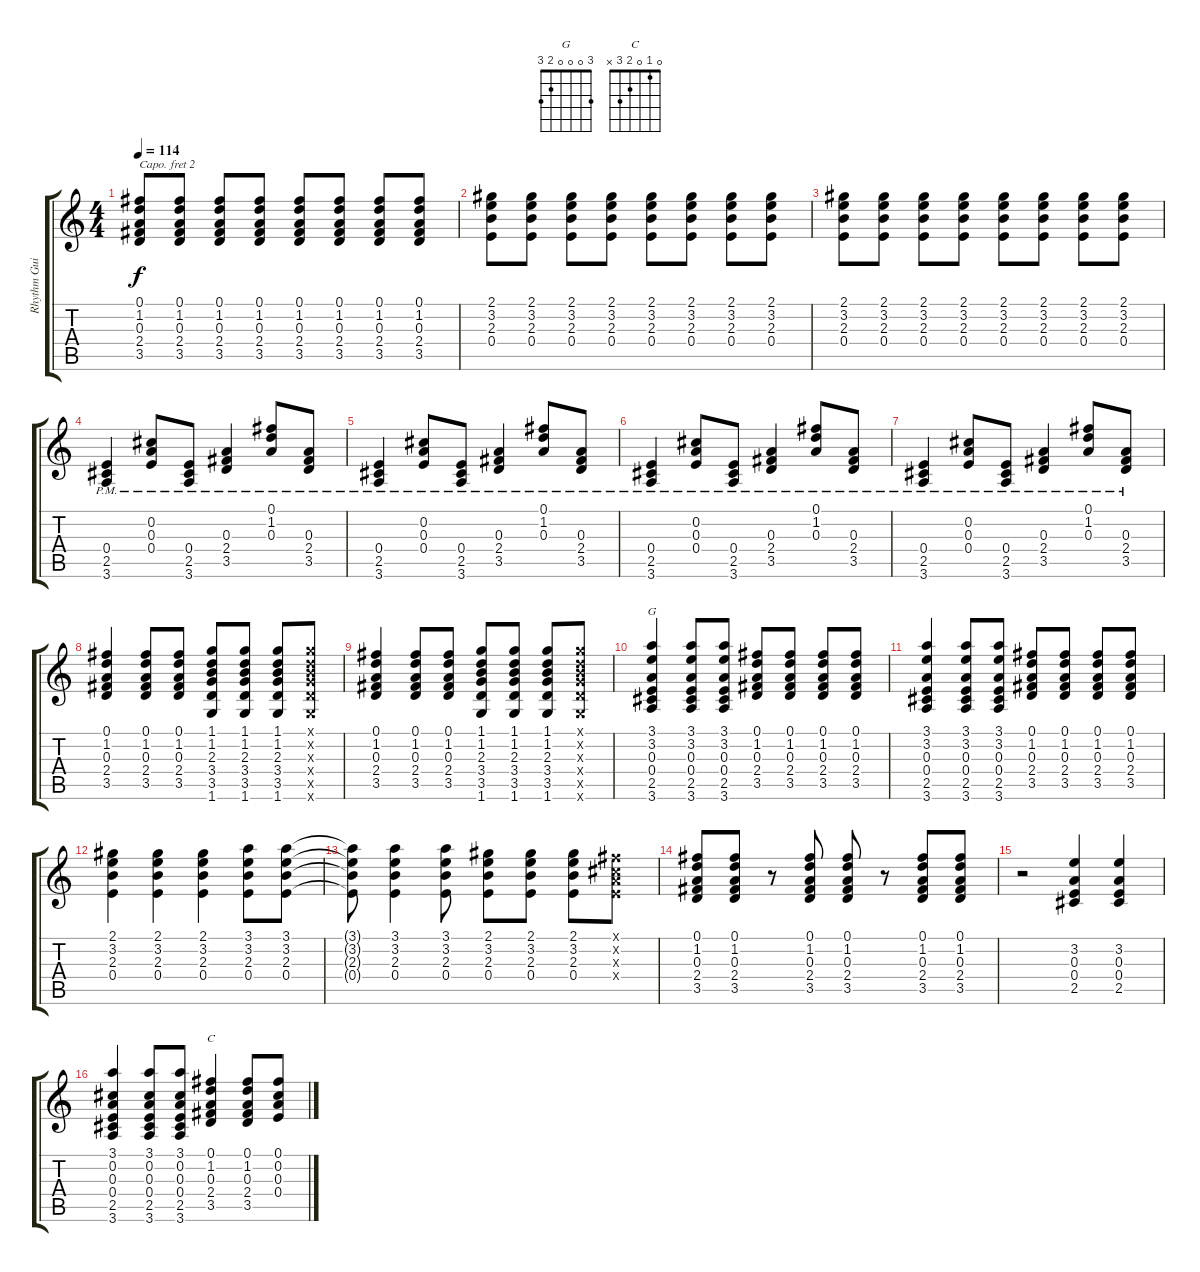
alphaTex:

\track ("Rhythm Guitar 1" "Rhythm Gui") {instrument distortionguitar}
\staff {score tabs}
\capo 2
\tuning (E4 B3 G3 D3 A2 E2) {hide}
\chord ("G" 3 0 0 0 2 3)
\chord ("C" 0 1 0 2 3 x)
\ts (4 4)
\tempo 114
\clef g2
\ks c
(0.1 1.2 0.3 2.4 3.5).8{dy f} (0.1 1.2 0.3 2.4 3.5).8 (0.1 1.2 0.3 2.4 3.5).8 (0.1 1.2 0.3 2.4 3.5).8 (0.1 1.2 0.3 2.4 3.5).8 (0.1 1.2 0.3 2.4 3.5).8 (0.1 1.2 0.3 2.4 3.5).8 (0.1 1.2 0.3 2.4 3.5).8 |
(2.1 3.2 2.3 0.4).8 (2.1 3.2 2.3 0.4).8 (2.1 3.2 2.3 0.4).8 (2.1 3.2 2.3 0.4).8 (2.1 3.2 2.3 0.4).8 (2.1 3.2 2.3 0.4).8 (2.1 3.2 2.3 0.4).8 (2.1 3.2 2.3 0.4).8 |
(2.1 3.2 2.3 0.4).8 (2.1 3.2 2.3 0.4).8 (2.1 3.2 2.3 0.4).8 (2.1 3.2 2.3 0.4).8 (2.1 3.2 2.3 0.4).8 (2.1 3.2 2.3 0.4).8 (2.1 3.2 2.3 0.4).8 (2.1 3.2 2.3 0.4).8 |
(0.4{pm} 2.5{pm} 3.6{pm}).4 (0.2{pm} 0.3{pm} 0.4{pm}).8 (0.4{pm} 2.5{pm} 3.6{pm}).8 (0.3{pm} 2.4 3.5{pm}).4 (0.1{pm} 1.2{pm} 0.3{pm}).8 (0.3{pm} 2.4{pm} 3.5{pm}).8 |
(0.4{pm} 2.5{pm} 3.6{pm}).4 (0.2{pm} 0.3{pm} 0.4{pm}).8 (0.4{pm} 2.5{pm} 3.6{pm}).8 (0.3{pm} 2.4{pm} 3.5{pm}).4 (0.1{pm} 1.2{pm} 0.3{pm}).8 (0.3{pm} 2.4{pm} 3.5).8 |
(0.4{pm} 2.5{pm} 3.6{pm}).4 (0.2{pm} 0.3{pm} 0.4{pm}).8 (0.4{pm} 2.5{pm} 3.6{pm}).8 (0.3{pm} 2.4 3.5{pm}).4 (0.1{pm} 1.2{pm} 0.3{pm}).8 (0.3{pm} 2.4{pm} 3.5{pm}).8 |
(0.4{pm} 2.5{pm} 3.6{pm}).4 (0.2{pm} 0.3{pm} 0.4{pm}).8 (0.4{pm} 2.5{pm} 3.6{pm}).8 (0.3{pm} 2.4{pm} 3.5{pm}).4 (0.1{pm} 1.2{pm} 0.3{pm}).8 (0.3{pm} 2.4{pm} 3.5).8 |
(0.1 1.2 0.3 2.4 3.5).4 (0.1 1.2 0.3 2.4 3.5).8 (0.1 1.2 0.3 2.4 3.5).8 (1.1 1.2 2.3 3.4 3.5 1.6).8 (1.1 1.2 2.3 3.4 3.5 1.6).8 (1.1 1.2 2.3 3.4 3.5 1.6).8 (1.1{x} 1.2{x} 2.3{x} 3.4{x} 3.5{x} 1.6{x}).8 |
(0.1 1.2 0.3 2.4 3.5).4 (0.1 1.2 0.3 2.4 3.5).8 (0.1 1.2 0.3 2.4 3.5).8 (1.1 1.2 2.3 3.4 3.5 1.6).8 (1.1 1.2 2.3 3.4 3.5 1.6).8 (1.1 1.2 2.3 3.4 3.5 1.6).8 (1.1{x} 1.2{x} 2.3{x} 3.4{x} 3.5{x} 1.6{x}).8 |
(3.1 3.2 0.3 0.4 2.5 3.6).4{ch "G"} (3.1 3.2 0.3 0.4 2.5 3.6).8 (3.1 3.2 0.3 0.4 2.5 3.6).8 (0.1 1.2 0.3 2.4 3.5).8 (0.1 1.2 0.3 2.4 3.5).8 (0.1 1.2 0.3 2.4 3.5).8 (0.1 1.2 0.3 2.4 3.5).8 |
(3.1 3.2 0.3 0.4 2.5 3.6).4 (3.1 3.2 0.3 0.4 2.5 3.6).8 (3.1 3.2 0.3 0.4 2.5 3.6).8 (0.1 1.2 0.3 2.4 3.5).8 (0.1 1.2 0.3 2.4 3.5).8 (0.1 1.2 0.3 2.4 3.5).8 (0.1 1.2 0.3 2.4 3.5).8 |
(2.1 3.2 2.3 0.4).4 (2.1 3.2 2.3 0.4).4 (2.1 3.2 2.3 0.4).4 (3.1 3.2 2.3 0.4).8 (3.1 3.2 2.3 0.4).8 |
(3.1{t} 3.2{t} 2.3{t} 0.4{t}).8 (3.1 3.2 2.3 0.4).4 (3.1 3.2 2.3 0.4).8 (2.1 3.2 2.3 0.4).8 (2.1 3.2 2.3 0.4).8 (2.1 3.2 2.3 0.4).8 (0.1{x} 0.2{x} 0.3{x} 0.4{x}).8 |
(0.1 1.2 0.3 2.4 3.5).8 (0.1 1.2 0.3 2.4 3.5).8 r.8 (0.1 1.2 0.3 2.4 3.5).8 (0.1 1.2 0.3 2.4 3.5).8 r.8 (0.1 1.2 0.3 2.4 3.5).8 (0.1 1.2 0.3 2.4 3.5).8 |
r.2 (3.2 0.3 0.4 2.5).4 (3.2 0.3 0.4 2.5).4 |
(3.1 0.2 0.3 0.4 2.5 3.6).4 (3.1 0.2 0.3 0.4 2.5 3.6).8 (3.1 0.2 0.3 0.4 2.5 3.6).8 (0.1 1.2 0.3 2.4 3.5).4{ch "C"} (0.1 1.2 0.3 2.4 3.5).8 (0.1 0.2 0.3 0.4).8
